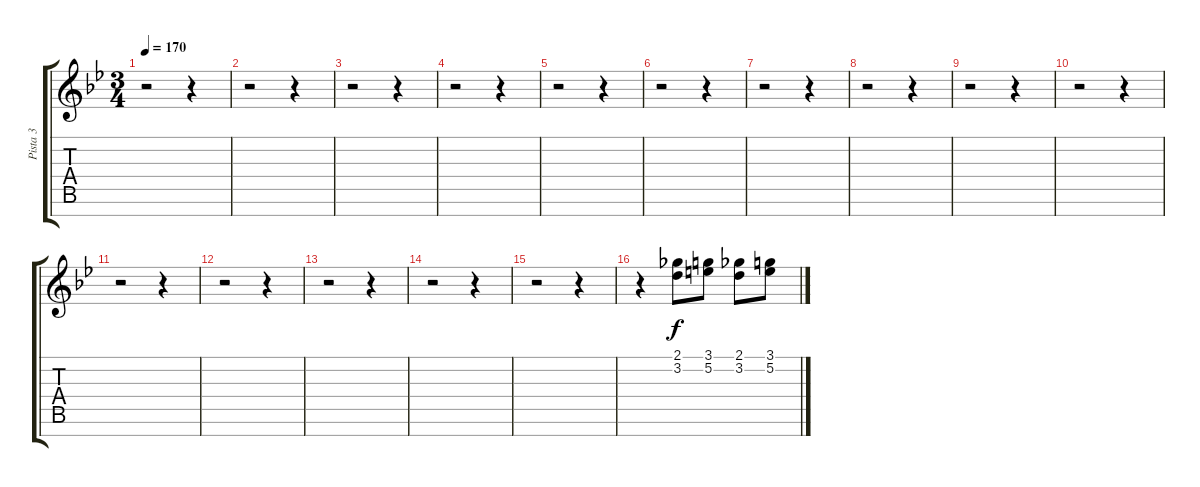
\track ("Pista 3" "Pista 3") {instrument flute}
\staff {score tabs}
\tuning (E5 B4 G4 D4 A3 E3 B2) {hide}
\ts (3 4)
\tempo 170
\clef g2
\ks bb
r.2{dy f} r.4 |
r.2 r.4 |
r.2 r.4 |
r.2 r.4 |
r.2 r.4 |
r.2 r.4 |
r.2 r.4 |
r.2 r.4 |
r.2 r.4 |
r.2 r.4 |
r.2 r.4 |
r.2 r.4 |
r.2 r.4 |
r.2 r.4 |
r.2 r.4 |
r.4 (2.1 3.2).8 (3.1 5.2).8 (2.1 3.2).8 (3.1 5.2).8
